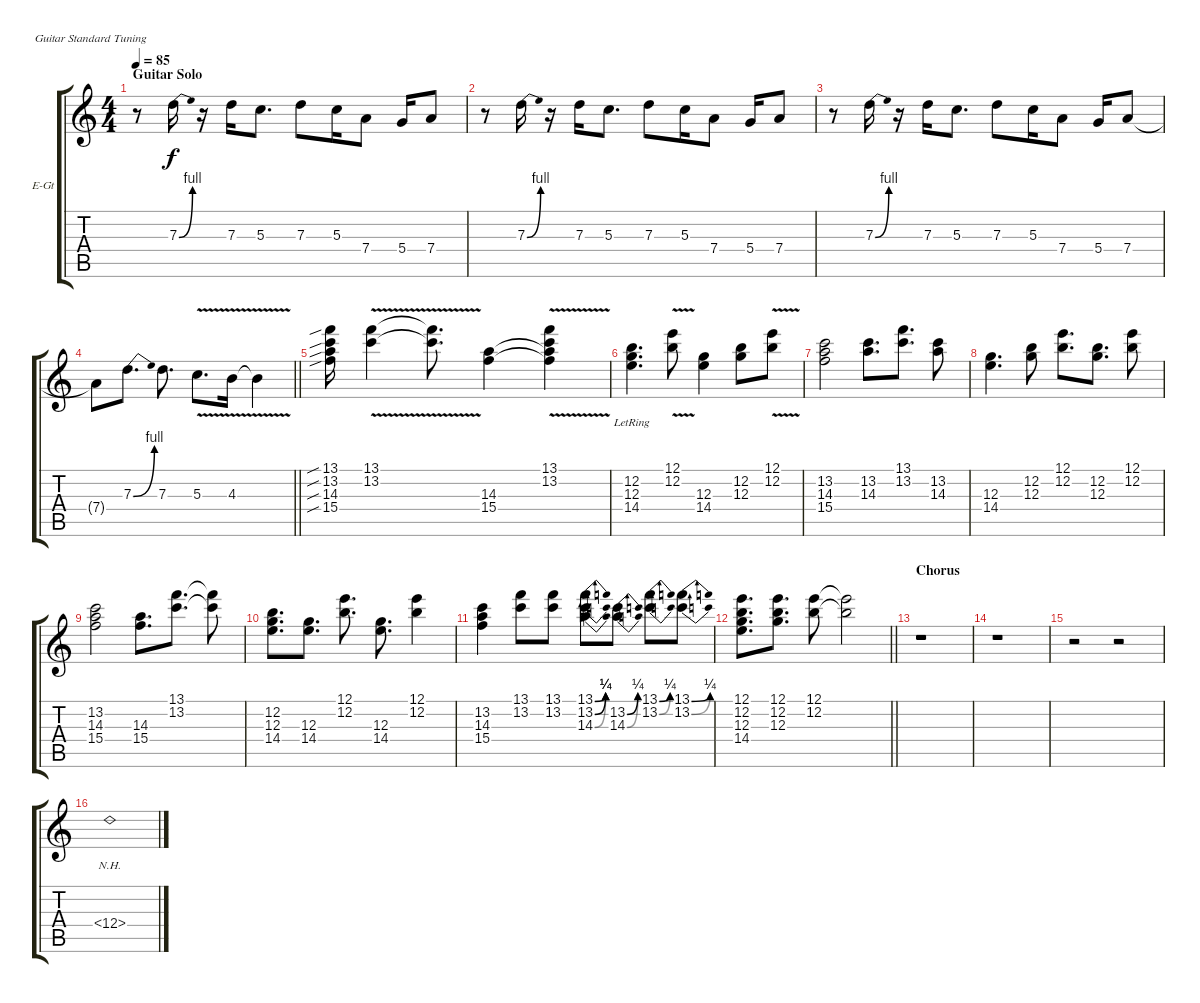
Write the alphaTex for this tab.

\bracketExtendMode groupsimilarinstruments
\firstSystemTrackNameOrientation horizontal
\otherSystemsTrackNameOrientation horizontal
\track ("Robert Smith 2" "E-Gt") {instrument electricguitarclean}
\staff {score tabs}
\tuning (E4 B3 G3 D3 A2 E2)
\ts (4 4)
\section ("" "Guitar Solo")
\tempo 85
\clef g2
\ks c
r.8{dy f} 7.3{be (bend 0 0 60 4)}.16 r.16 7.3.16 5.3.8{d} 7.3.8 5.3.16 7.4.8 5.4.16 7.4.8 |
r.8 7.3{be (bend 0 0 60 4)}.16 r.16 7.3.16 5.3.8{d} 7.3.8 5.3.16 7.4.8 5.4.16 7.4.8 |
r.8 7.3{be (bend 0 0 60 4)}.16 r.16 7.3.16 5.3.8{d} 7.3.8 5.3.16 7.4.8 5.4.16 7.4.8 |
\barLineRight lightlight
7.4{t}.8 7.3{be (bend 0 0 60 4)}.8{d} 7.3.8{d} 5.3{v}.8{d} 4.3{v}.16 4.3{v t}.4 |
(13.1{sib} 13.2{sib} 14.3{sib} 15.4{sib}).16 (13.1{v} 13.2{v}).4 (13.1{v t} 13.2{v t}).8{d} (14.3 15.4).4 (13.1{v} 13.2{v} 14.3{t} 15.4{t}).4 |
(12.2 12.3{lr} 14.4{lr}).4{d} (12.1{v} 12.2{v}).8 (12.3 14.4).4 (12.2 12.3).8 (12.1{v} 12.2{v}).8 |
(13.2 14.3 15.4).2 (13.2 14.3).8{d} (13.1 13.2).8{d} (13.2 14.3).8 |
(12.3 14.4).4{d} (12.2 12.3).8 (12.1 12.2).8{d} (12.2 12.3).8{d} (12.1 12.2).8 |
(13.2 14.3 15.4).2 (14.3 15.4).8{d} (13.1 13.2).8{d} (13.1{t} 13.2{t}).8 |
(12.2 12.3 14.4).8{d} (12.3 14.4).8{d} (12.1 12.2).8{d} (12.3 14.4).8{d} (12.1 12.2).4 |
(13.2 14.3 15.4).4 (13.1 13.2).8 (13.1 13.2).8 (13.1{be (bend 0 0 60 1)} 13.2{be (bend 0 0 60 1)} 14.3{be (bend 0 0 60 1)}).8 (13.2{be (bend 0 0 60 1)} 14.3{be (bend 0 0 60 1)}).8 (13.1{be (bend 0 0 60 1)} 13.2{be (bend 0 0 60 1)}).8 (13.1{be (bend 0 0 60 1)} 13.2{be (bend 0 0 60 1)}).8 |
\barLineRight lightlight
(12.1 12.2 12.3 14.4).8{d} (12.1 12.2 12.3).8{d} (12.1 12.2).8 (12.1{t} 12.2{t}).2 |
\section ("" "Chorus")
r.1 |
r.1 |
r.2 r.2 |
12.4{nh}.1
